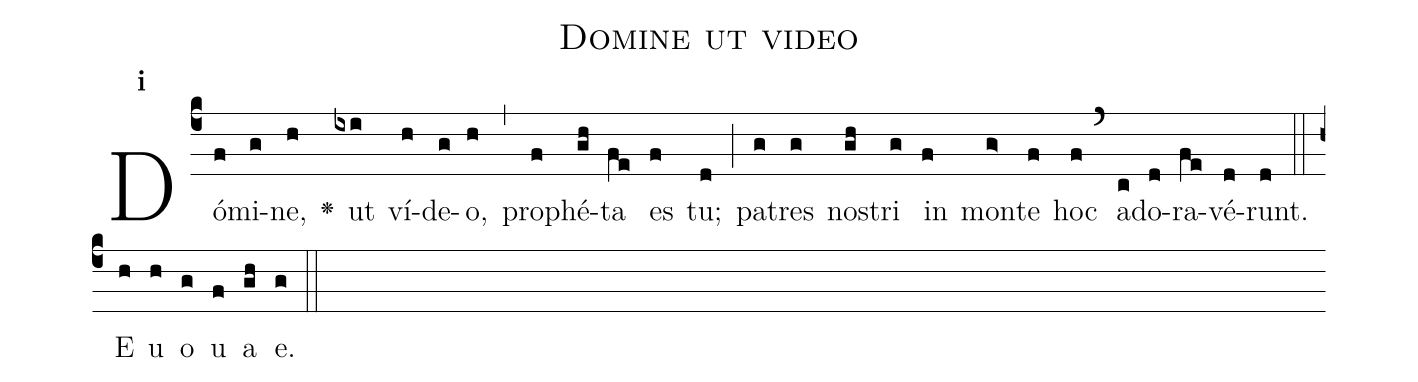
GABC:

name:Domine ut video;
office-part:Antiphona;
mode:1;
%%
initial-style: 1;
name: Domine ut video
book: Antiphonae & Responsoria/Tomus II, p. 47;
occasion: Hebdomada III Quadragesimae Dominica;
office-part: Tertia Ant 1a;
user-notes: ;
commentary: ;
annotation: 1g;
centering-scheme: english;
fontsize: 12;
font: OFLSortsMillGoudy;
height: 11;
width: 4.5;
%%
(c4)Dó(f)mi(g)ne,(h) <v>\greheightstar</v>() ut(ixi) ví(h)de(g)o,(h) (,) pro(f)phé(gh)ta(fe) es(f) tu;(d) (;) pa(g)tres(g) no(gh)stri(g) in(f) mon(g>)te(f) hoc(f) (`) ad(c)o(d)ra(fe)vé(d)runt.(d) (::)
E(h) u(h) o(g) u(f) a(gh) e.(g) (::)
